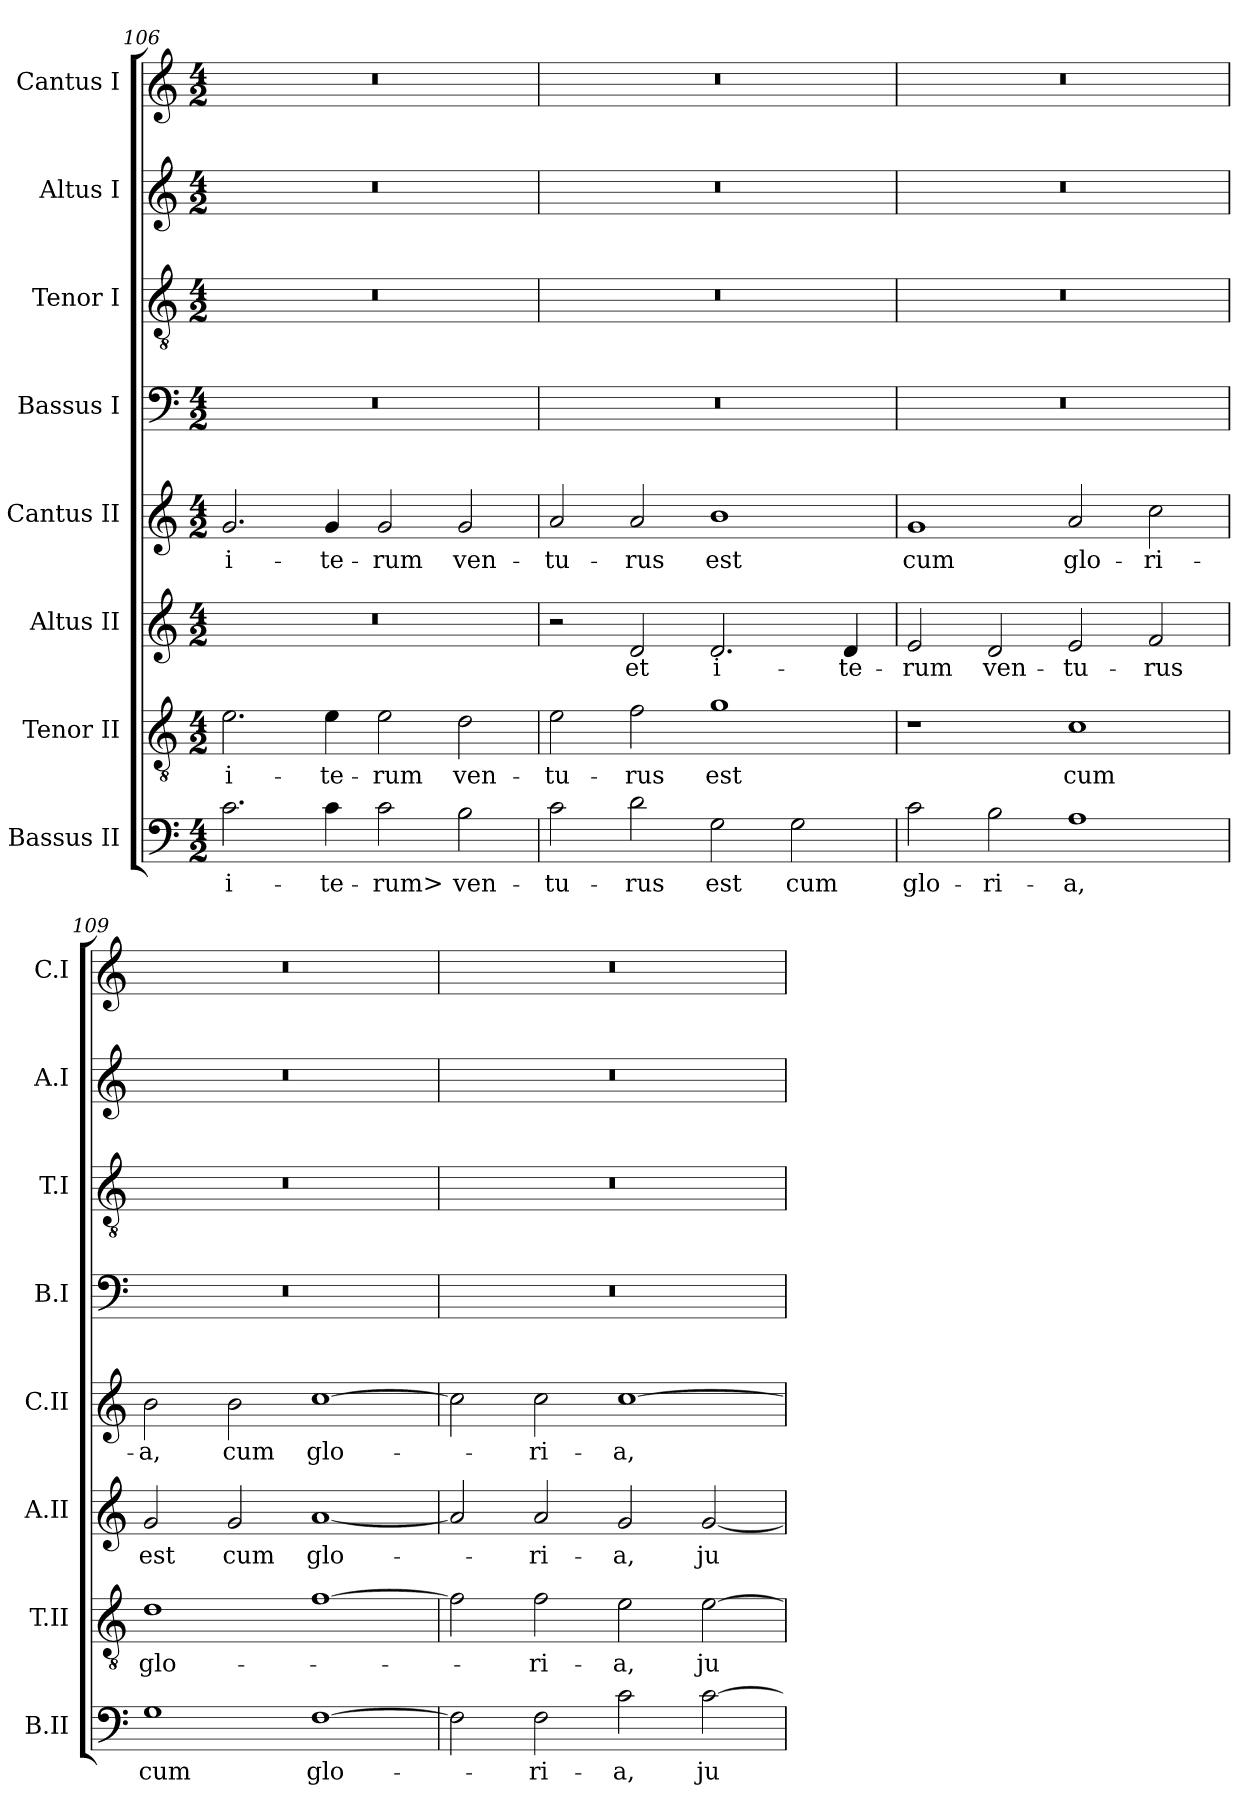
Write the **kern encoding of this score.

**kern	**text	**kern	**text	**kern	**text	**kern	**text	**kern	**kern	**kern	**kern
*part8	*part8	*part7	*part7	*part6	*part6	*part5	*part5	*part4	*part3	*part2	*part1
*staff8	*staff8	*staff7	*staff7	*staff6	*staff6	*staff5	*staff5	*staff4	*staff3	*staff2	*staff1
*I"Bassus II	*	*I"Tenor II	*	*I"Altus II	*	*I"Cantus II	*	*I"Bassus I	*I"Tenor I	*I"Altus I	*I"Cantus I
*I'B.II	*	*I'T.II	*	*I'A.II	*	*I'C.II	*	*I'B.I	*I'T.I	*I'A.I	*I'C.I
*clefF4	*	*clefGv2	*	*clefG2	*	*clefG2	*	*clefF4	*clefGv2	*clefG2	*clefG2
*	*	*ITrd7c12	*	*	*	*	*	*	*ITrd7c12	*	*
*k[]	*	*k[]	*	*k[]	*	*k[]	*	*k[]	*k[]	*k[]	*k[]
*C:	*	*C:	*	*C:	*	*C:	*	*C:	*C:	*C:	*C:
*M4/2	*	*M4/2	*	*M4/2	*	*M4/2	*	*M4/2	*M4/2	*M4/2	*M4/2
=106	=106	=106	=106	=106	=106	=106	=106	=106	=106	=106	=106
2.c\	i-	2.E\	i-	0r	.	2.g/	i-	0r	0r	0r	0r
4c\	-te-	4E\	-te-	.	.	4g/	-te-	.	.	.	.
2c\	-rum>	2E\	-rum	.	.	2g/	-rum	.	.	.	.
2B\	ven-	2D\	ven-	.	.	2g/	ven-	.	.	.	.
=107	=107	=107	=107	=107	=107	=107	=107	=107	=107	=107	=107
2c\	-tu-	2E\	-tu-	2r	.	2a/	-tu-	0r	0r	0r	0r
2d\	-rus	2F\	-rus	2d/	et	2a/	-rus	.	.	.	.
2G\	est	1G\	est	2.d/	i-	1b\	est	.	.	.	.
2G\	cum	.	.	.	.	.	.	.	.	.	.
.	.	.	.	4d/	-te-	.	.	.	.	.	.
=108	=108	=108	=108	=108	=108	=108	=108	=108	=108	=108	=108
2c\	glo-	1r	.	2e/	-rum	1g/	cum	0r	0r	0r	0r
2B\	-ri-	.	.	2d/	ven-	.	.	.	.	.	.
1A\	-a,	1C\	cum	2e/	-tu-	2a/	glo-	.	.	.	.
.	.	.	.	2f/	-rus	2cc\	-ri-	.	.	.	.
=109	=109	=109	=109	=109	=109	=109	=109	=109	=109	=109	=109
1G\	cum	1D\	glo-	2g/	est	2b\	-a,	0r	0r	0r	0r
.	.	.	.	2g/	cum	2b\	cum	.	.	.	.
[1F\	glo-	[1F\	.	[1a/	glo-	[1cc\	glo-	.	.	.	.
=110	=110	=110	=110	=110	=110	=110	=110	=110	=110	=110	=110
2F\]	.	2F\]	.	2a/]	.	2cc\]	.	0r	0r	0r	0r
2F\	-ri-	2F\	-ri-	2a/	-ri-	2cc\	-ri-	.	.	.	.
2c\	-a,	2E\	-a,	2g/	-a,	[1cc\	-a,	.	.	.	.
[2c\	ju-	[2E\	ju-	[2g/	ju-	.	.	.	.	.	.
=	=	=	=	=	=	=	=	=	=	=	=
*-	*-	*-	*-	*-	*-	*-	*-	*-	*-	*-	*-
